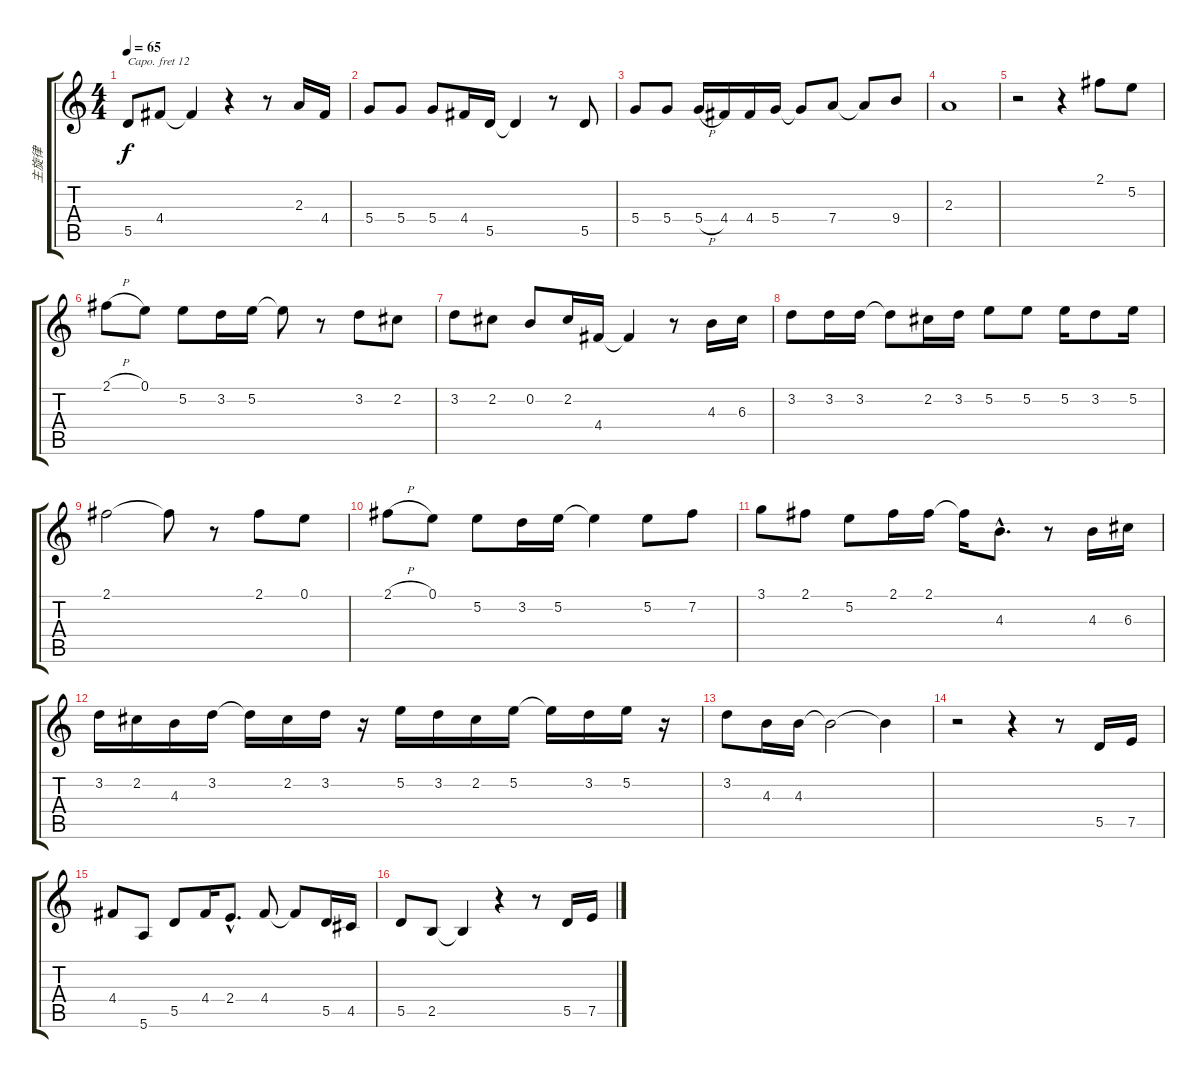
\track ("主旋律" "主旋律") {instrument fx8scifi}
\staff {score tabs}
\capo 12
\tuning (E4 B3 G3 D3 A2 E2) {hide}
\ts (4 4)
\tempo 65
\clef g2
\ks c
5.5.8{dy f} 4.4.8 4.4{t}.4 r.4 r.8 2.3.16 4.4.16 |
5.4.8 5.4.8 5.4.8 4.4.16 5.5.16 5.5{t}.4 r.8 5.5.8 |
5.4.8 5.4.8 5.4{h}.16 4.4.16 4.4.16 5.4.16 5.4{t}.8 7.4.8 7.4{t}.8 9.4.8 |
2.3.1 |
r.2 r.4 2.1.8 5.2.8 |
2.1{h}.8 0.1.8 5.2.8 3.2.16 5.2.16 5.2{t}.8 r.8 3.2.8 2.2.8 |
3.2.8 2.2.8 0.2.8 2.2.16 4.4.16 4.4{t}.4 r.8 4.3.16 6.3.16 |
3.2.8 3.2.16 3.2.16 3.2{t}.8 2.2.16 3.2.16 5.2.8 5.2.8 5.2.16 3.2.8 5.2.16 |
2.1.2 2.1{t}.8 r.8 2.1.8 0.1.8 |
2.1{h}.8 0.1.8 5.2.8 3.2.16 5.2.16 5.2{t}.4 5.2.8 7.2.8 |
3.1.8 2.1.8 5.2.8 2.1.16 2.1.16 2.1{t}.16 4.3{hac}.8{d} r.8 4.3.16 6.3.16 |
3.2.16 2.2.16 4.3.16 3.2.16 3.2{t}.16 2.2.16 3.2.16 r.16 5.2.16 3.2.16 2.2.16 5.2.16 5.2{t}.16 3.2.16 5.2.16 r.16 |
3.2.8 4.3.16 4.3.16 4.3{t}.2 4.3{t}.4 |
r.2 r.4 r.8 5.5.16 7.5.16 |
4.4.8 5.6.8 5.5.8 4.4.16 2.4{hac}.8{d} 4.4.8 4.4{t}.8 5.5.16 4.5.16 |
5.5.8 2.5.8 2.5{t}.4 r.4 r.8 5.5.16 7.5.16
